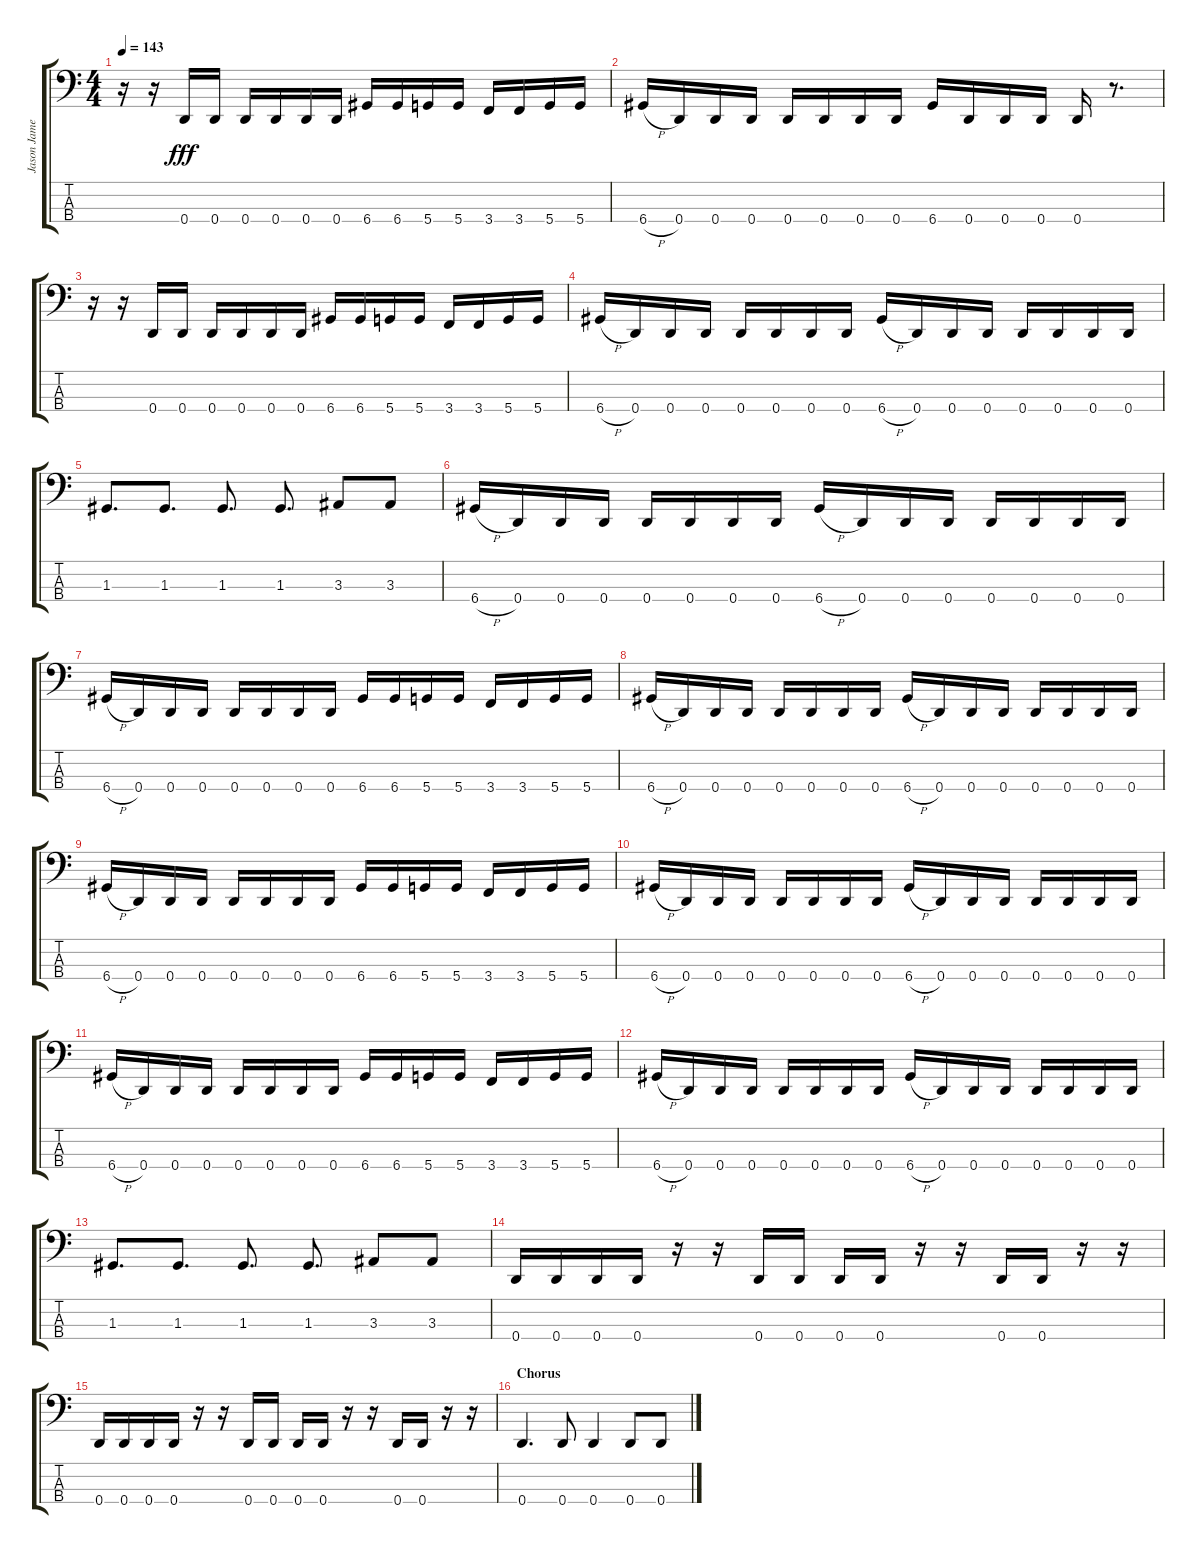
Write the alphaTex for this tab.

\track ("Jason James" "Jason Jame") {instrument electricbassfinger}
\staff {score tabs}
\tuning (F2 C2 G1 D1) {hide}
\ts (4 4)
\tempo 143
\clef f4
\ks c
r.16{dy fff} r.16 0.4.16 0.4.16 0.4.16 0.4.16 0.4.16 0.4.16 6.4.16 6.4.16 5.4.16 5.4.16 3.4.16 3.4.16 5.4.16 5.4.16 |
6.4{h}.16 0.4.16 0.4.16 0.4.16 0.4.16 0.4.16 0.4.16 0.4.16 6.4.16 0.4.16 0.4.16 0.4.16 0.4.16 r.8{d} |
r.16 r.16 0.4.16 0.4.16 0.4.16 0.4.16 0.4.16 0.4.16 6.4.16 6.4.16 5.4.16 5.4.16 3.4.16 3.4.16 5.4.16 5.4.16 |
6.4{h}.16 0.4.16 0.4.16 0.4.16 0.4.16 0.4.16 0.4.16 0.4.16 6.4{h}.16 0.4.16 0.4.16 0.4.16 0.4.16 0.4.16 0.4.16 0.4.16 |
1.3.8{d} 1.3.8{d} 1.3.8{d} 1.3.8{d} 3.3.8 3.3.8 |
6.4{h}.16 0.4.16 0.4.16 0.4.16 0.4.16 0.4.16 0.4.16 0.4.16 6.4{h}.16 0.4.16 0.4.16 0.4.16 0.4.16 0.4.16 0.4.16 0.4.16 |
6.4{h}.16 0.4.16 0.4.16 0.4.16 0.4.16 0.4.16 0.4.16 0.4.16 6.4.16 6.4.16 5.4.16 5.4.16 3.4.16 3.4.16 5.4.16 5.4.16 |
6.4{h}.16 0.4.16 0.4.16 0.4.16 0.4.16 0.4.16 0.4.16 0.4.16 6.4{h}.16 0.4.16 0.4.16 0.4.16 0.4.16 0.4.16 0.4.16 0.4.16 |
6.4{h}.16 0.4.16 0.4.16 0.4.16 0.4.16 0.4.16 0.4.16 0.4.16 6.4.16 6.4.16 5.4.16 5.4.16 3.4.16 3.4.16 5.4.16 5.4.16 |
6.4{h}.16 0.4.16 0.4.16 0.4.16 0.4.16 0.4.16 0.4.16 0.4.16 6.4{h}.16 0.4.16 0.4.16 0.4.16 0.4.16 0.4.16 0.4.16 0.4.16 |
6.4{h}.16 0.4.16 0.4.16 0.4.16 0.4.16 0.4.16 0.4.16 0.4.16 6.4.16 6.4.16 5.4.16 5.4.16 3.4.16 3.4.16 5.4.16 5.4.16 |
6.4{h}.16 0.4.16 0.4.16 0.4.16 0.4.16 0.4.16 0.4.16 0.4.16 6.4{h}.16 0.4.16 0.4.16 0.4.16 0.4.16 0.4.16 0.4.16 0.4.16 |
1.3.8{d} 1.3.8{d} 1.3.8{d} 1.3.8{d} 3.3.8 3.3.8 |
0.4.16 0.4.16 0.4.16 0.4.16 r.16 r.16 0.4.16 0.4.16 0.4.16 0.4.16 r.16 r.16 0.4.16 0.4.16 r.16 r.16 |
0.4.16 0.4.16 0.4.16 0.4.16 r.16 r.16 0.4.16 0.4.16 0.4.16 0.4.16 r.16 r.16 0.4.16 0.4.16 r.16 r.16 |
\section ("" "Chorus")
0.4.4{d} 0.4.8 0.4.4 0.4.8 0.4.8
